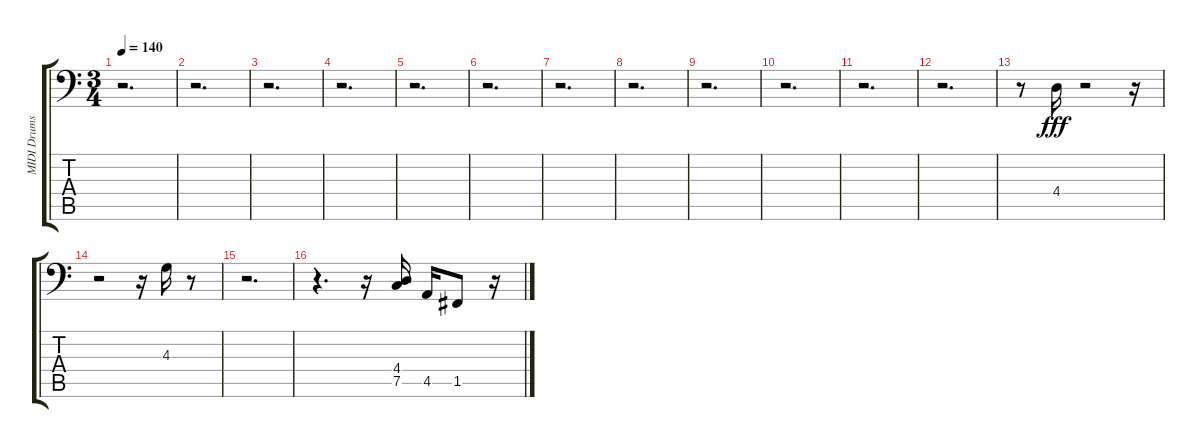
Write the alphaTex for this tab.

\track ("MIDI Drums #1" "MIDI Drums") {instrument melodictom}
\staff {score tabs}
\tuning (C4 G3 Eb3 Bb2 F2 Bb1) {hide}
\ts (3 4)
\tempo 140
\clef f4
\ks c
r.2{d dy fff} |
r.2{d} |
r.2{d} |
r.2{d} |
r.2{d} |
r.2{d} |
r.2{d} |
r.2{d} |
r.2{d} |
r.2{d} |
r.2{d} |
r.2{d} |
r.8 4.4.16 r.2 r.16 |
r.2 r.16 4.3.16 r.8 |
r.2{d} |
r.4{d} r.16 (4.4 7.5).16 4.5.16 1.5.8 r.16
